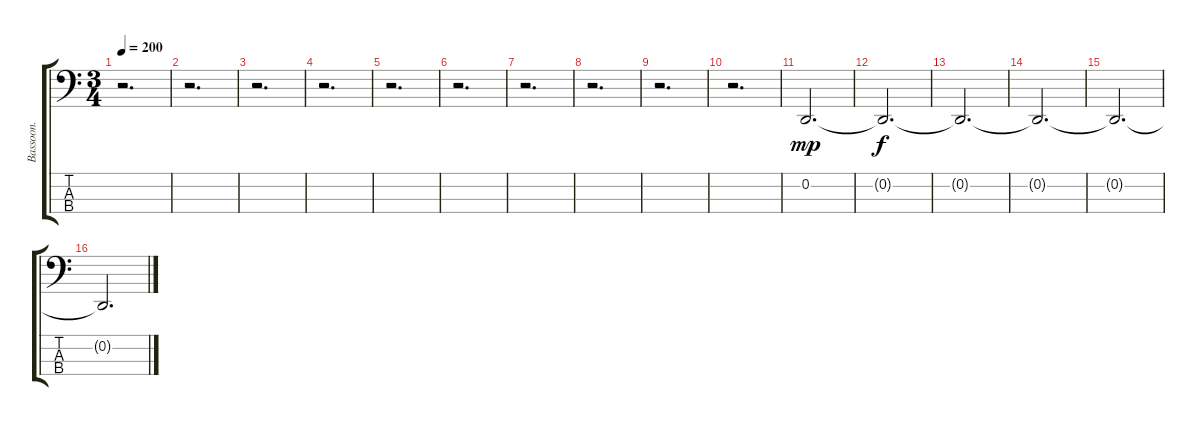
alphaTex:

\track ("Bassoon." "Bassoon.") {instrument bassoon}
\staff {score tabs}
\tuning (G2 D2 A1 E1) {hide}
\ts (3 4)
\tempo 200
\clef f4
\ks c
r.2{d dy f} |
r.2{d} |
r.2{d} |
r.2{d} |
r.2{d} |
r.2{d} |
r.2{d} |
r.2{d} |
r.2{d} |
r.2{d} |
0.2.2{d dy mp} |
0.2{t}.2{d dy f} |
0.2{t}.2{d} |
0.2{t}.2{d} |
0.2{t}.2{d} |
0.2{t}.2{d}
